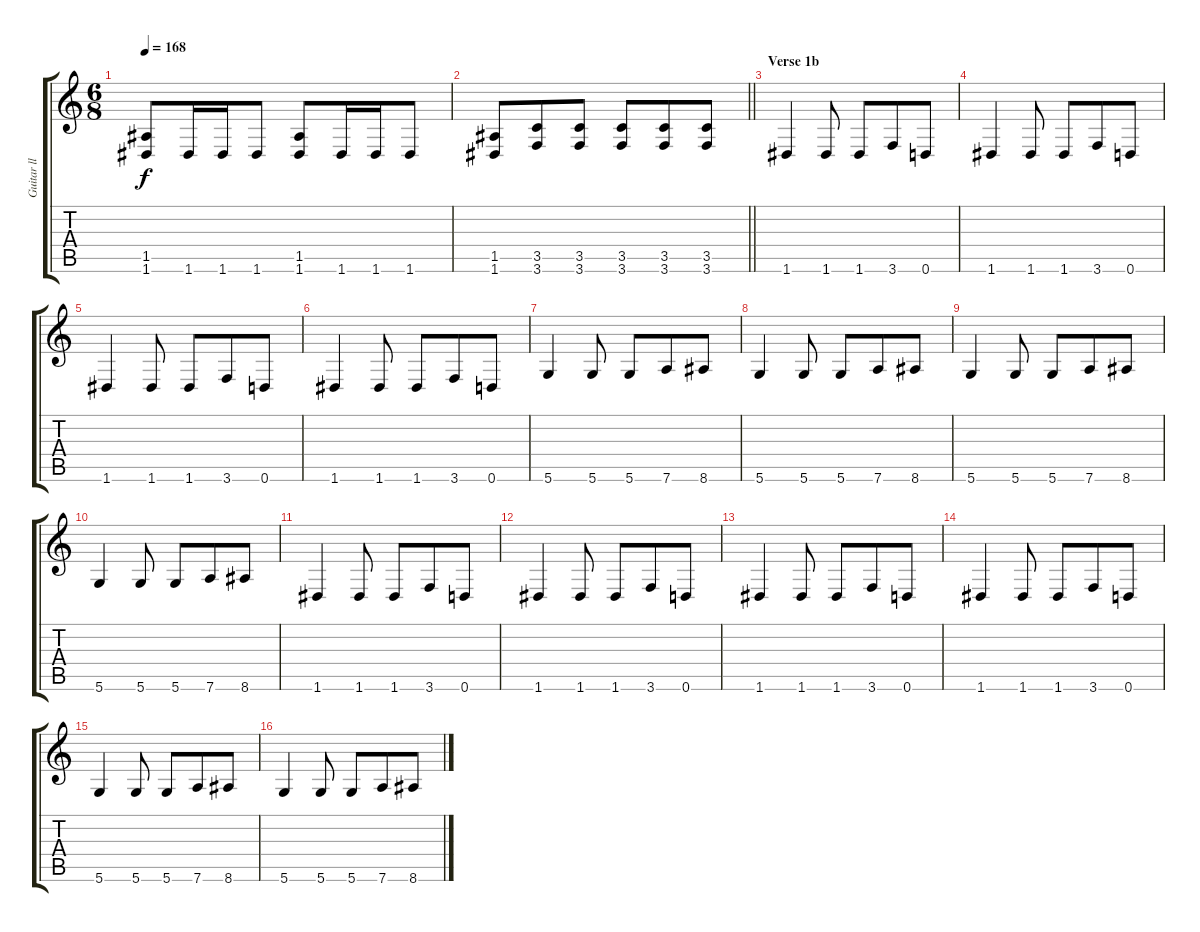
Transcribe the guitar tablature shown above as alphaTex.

\track ("Guitar ll" "Guitar ll") {instrument distortionguitar}
\staff {score tabs}
\tuning (E4 B3 G3 D3 A2 D2) {hide}
\ts (6 8)
\tempo 168
\clef g2
\ks c
(1.5 1.6).8{dy f} 1.6.16 1.6.16 1.6.8 (1.5 1.6).8 1.6.16 1.6.16 1.6.8 |
\barLineRight lightlight
(1.5 1.6).8 (3.5 3.6).8 (3.5 3.6).8 (3.5 3.6).8 (3.5 3.6).8 (3.5 3.6).8 |
\section ("" "Verse 1b")
1.6.4 1.6.8 1.6.8 3.6.8 0.6.8 |
1.6.4 1.6.8 1.6.8 3.6.8 0.6.8 |
1.6.4 1.6.8 1.6.8 3.6.8 0.6.8 |
1.6.4 1.6.8 1.6.8 3.6.8 0.6.8 |
5.6.4 5.6.8 5.6.8 7.6.8 8.6.8 |
5.6.4 5.6.8 5.6.8 7.6.8 8.6.8 |
5.6.4 5.6.8 5.6.8 7.6.8 8.6.8 |
5.6.4 5.6.8 5.6.8 7.6.8 8.6.8 |
1.6.4 1.6.8 1.6.8 3.6.8 0.6.8 |
1.6.4 1.6.8 1.6.8 3.6.8 0.6.8 |
1.6.4 1.6.8 1.6.8 3.6.8 0.6.8 |
1.6.4 1.6.8 1.6.8 3.6.8 0.6.8 |
5.6.4 5.6.8 5.6.8 7.6.8 8.6.8 |
5.6.4 5.6.8 5.6.8 7.6.8 8.6.8
